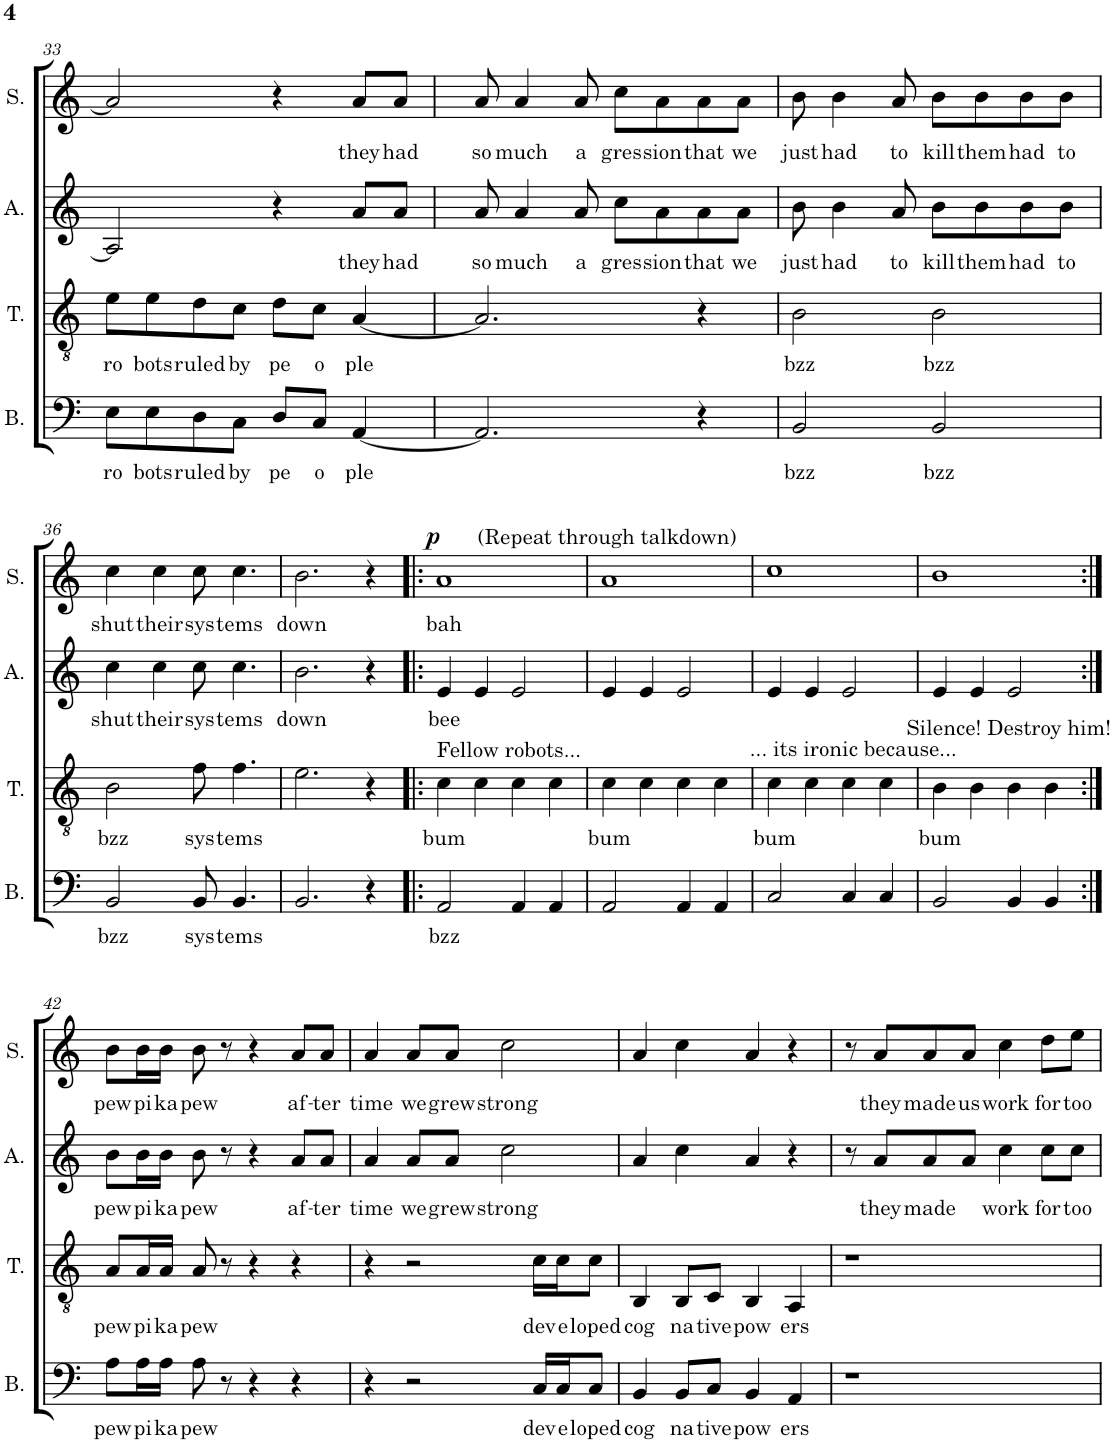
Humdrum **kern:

**kern	**text	**kern	**text	**kern	**text	**kern	**text	**dynam
*part4	*part4	*part3	*part3	*part2	*part2	*part1	*part1	*part1
*staff4	*staff4	*staff3	*staff3	*staff2	*staff2	*staff1	*staff1	*staff1
*I"Bass	*	*I"Tenor	*	*I"Alto	*	*I"Soprano	*	*
*I'B.	*	*I'T.	*	*I'A.	*	*I'S.	*	*
!!LO:PB:g=z
*clefF4	*	*clefGv2	*	*clefG2	*	*clefG2	*	*
*k[]	*	*k[]	*	*k[]	*	*k[]	*	*
*M4/4	*	*M4/4	*	*M4/4	*	*M4/4	*	*
=33	=33	=33	=33	=33	=33	=33	=33	=33
!	!LO:LY:b	!	!LO:LY:b	!	!	!	!	!
8E\L	ro	8e\L	ro	2A/]	.	2a/]	.	.
!	!LO:LY:b	!	!LO:LY:b	!	!	!	!	!
8E\	bots	8e\	bots	.	.	.	.	.
!	!LO:LY:b	!	!LO:LY:b	!	!	!	!	!
8D\	ruled	8d\	ruled	.	.	.	.	.
!	!LO:LY:b	!	!LO:LY:b	!	!	!	!	!
8C\J	by	8c\J	by	.	.	.	.	.
!	!LO:LY:b	!	!LO:LY:b	!	!	!	!	!
8D/L	pe	8d\L	pe	4r	.	4r	.	.
!	!LO:LY:b	!	!LO:LY:b	!	!	!	!	!
8C/J	o	8c\J	o	.	.	.	.	.
!	!LO:LY:b	!	!LO:LY:b	!	!LO:LY:b	!	!LO:LY:b	!
[4AA/	ple	[4A/	ple	8a/L	they	8a/L	they	.
!	!	!	!	!	!LO:LY:b	!	!LO:LY:b	!
.	.	.	.	8a/J	had	8a/J	had	.
=34	=34	=34	=34	=34	=34	=34	=34	=34
!	!	!	!	!	!LO:LY:b	!	!LO:LY:b	!
2.AA/]	.	2.A/]	.	8a/	so	8a/	so	.
!	!	!	!	!	!LO:LY:b	!	!LO:LY:b	!
.	.	.	.	4a/	much	4a/	much	.
!	!	!	!	!	!LO:LY:b	!	!LO:LY:b	!
.	.	.	.	8a/	a	8a/	a	.
!	!	!	!	!	!LO:LY:b	!	!LO:LY:b	!
.	.	.	.	8cc\L	gres	8cc\L	gres	.
!	!	!	!	!	!LO:LY:b	!	!LO:LY:b	!
.	.	.	.	8a\	sion	8a\	sion	.
!	!	!	!	!	!LO:LY:b	!	!LO:LY:b	!
4r	.	4r	.	8a\	that	8a\	that	.
!	!	!	!	!	!LO:LY:b	!	!LO:LY:b	!
.	.	.	.	8a\J	we	8a\J	we	.
=35	=35	=35	=35	=35	=35	=35	=35	=35
!	!LO:LY:b	!	!LO:LY:b	!	!LO:LY:b	!	!LO:LY:b	!
2BB/	bzz	2B\	bzz	8b\	just	8b\	just	.
!	!	!	!	!	!LO:LY:b	!	!LO:LY:b	!
.	.	.	.	4b\	had	4b\	had	.
!	!	!	!	!	!LO:LY:b	!	!LO:LY:b	!
.	.	.	.	8a/	to	8a/	to	.
!	!LO:LY:b	!	!LO:LY:b	!	!LO:LY:b	!	!LO:LY:b	!
2BB/	bzz	2B\	bzz	8b\L	kill	8b\L	kill	.
!	!	!	!	!	!LO:LY:b	!	!LO:LY:b	!
.	.	.	.	8b\	them	8b\	them	.
!	!	!	!	!	!LO:LY:b	!	!LO:LY:b	!
.	.	.	.	8b\	had	8b\	had	.
!	!	!	!	!	!LO:LY:b	!	!LO:LY:b	!
.	.	.	.	8b\J	to	8b\J	to	.
!!LO:LB:g=z
=36	=36	=36	=36	=36	=36	=36	=36	=36
!	!LO:LY:b	!	!LO:LY:b	!	!LO:LY:b	!	!LO:LY:b	!
2BB/	bzz	2B\	bzz	4cc\	shut	4cc\	shut	.
!	!	!	!	!	!LO:LY:b	!	!LO:LY:b	!
.	.	.	.	4cc\	their	4cc\	their	.
!	!LO:LY:b	!	!LO:LY:b	!	!LO:LY:b	!	!LO:LY:b	!
8BB/	sys	8f\	sys	8cc\	sys	8cc\	sys	.
!	!LO:LY:b	!	!LO:LY:b	!	!LO:LY:b	!	!LO:LY:b	!
4.BB/	tems	4.f\	tems	4.cc\	tems	4.cc\	tems	.
=37	=37	=37	=37	=37	=37	=37	=37	=37
!	!	!	!	!	!LO:LY:b	!	!LO:LY:b	!
2.BB/	.	2.e\	.	2.b\	down	2.b\	down	.
4r	.	4r	.	4r	.	4r	.	.
=38!|:	=38!|:	=38!|:	=38!|:	=38!|:	=38!|:	=38!|:	=38!|:	=38!|:
!	!	!	!	!	!	!LO:TX:a:t=(Repeat through talkdown)	!	!
!	!	!LO:TX:a:t=Fellow robots...	!	!	!	!	!	!
!	!LO:LY:b	!	!LO:LY:b	!	!LO:LY:b	!	!LO:LY:b	!LO:DY:a
2AA/	bzz	4c\	bum	4e/	bee	1a	bah	p
.	.	4c\	.	4e/	.	.	.	.
4AA/	.	4c\	.	2e/	.	.	.	.
4AA/	.	4c\	.	.	.	.	.	.
=39	=39	=39	=39	=39	=39	=39	=39	=39
!	!	!	!LO:LY:b	!	!	!	!	!
2AA/	.	4c\	bum	4e/	.	1a	.	.
.	.	4c\	.	4e/	.	.	.	.
4AA/	.	4c\	.	2e/	.	.	.	.
4AA/	.	4c\	.	.	.	.	.	.
=40	=40	=40	=40	=40	=40	=40	=40	=40
!	!	!LO:TX:a:t=... its ironic because...	!	!	!	!	!	!
!	!	!	!LO:LY:b	!	!	!	!	!
2C/	.	4c\	bum	4e/	.	1cc	.	.
.	.	4c\	.	4e/	.	.	.	.
4C/	.	4c\	.	2e/	.	.	.	.
4C/	.	4c\	.	.	.	.	.	.
=41	=41	=41	=41	=41	=41	=41	=41	=41
!	!	!LO:TX:a:t=Silence! Destroy him!	!	!	!	!	!	!
!	!	!	!LO:LY:b	!	!	!	!	!
2BB/	.	4B\	bum	4e/	.	1b	.	.
.	.	4B\	.	4e/	.	.	.	.
4BB/	.	4B\	.	2e/	.	.	.	.
4BB/	.	4B\	.	.	.	.	.	.
!!LO:LB:g=z
=42:|!	=42:|!	=42:|!	=42:|!	=42:|!	=42:|!	=42:|!	=42:|!	=42:|!
!	!LO:LY:b	!	!LO:LY:b	!	!LO:LY:b	!	!LO:LY:b	!
8A\L	pew	8A/L	pew	8b\L	pew	8b\L	pew	.
!	!LO:LY:b	!	!LO:LY:b	!	!LO:LY:b	!	!LO:LY:b	!
16A\L	pi	16A/L	pi	16b\L	pi	16b\L	pi	.
!	!LO:LY:b	!	!LO:LY:b	!	!LO:LY:b	!	!LO:LY:b	!
16A\JJ	ka	16A/JJ	ka	16b\JJ	ka	16b\JJ	ka	.
!	!LO:LY:b	!	!LO:LY:b	!	!LO:LY:b	!	!LO:LY:b	!
8A\	pew	8A/	pew	8b\	pew	8b\	pew	.
8r	.	8r	.	8r	.	8r	.	.
4r	.	4r	.	4r	.	4r	.	.
!	!	!	!	!	!LO:LY:b	!	!LO:LY:b	!
4r	.	4r	.	8a/L	af-	8a/L	af-	.
!	!	!	!	!	!LO:LY:b	!	!LO:LY:b	!
.	.	.	.	8a/J	-ter	8a/J	-ter	.
=43	=43	=43	=43	=43	=43	=43	=43	=43
!	!	!	!	!	!LO:LY:b	!	!LO:LY:b	!
4r	.	4r	.	4a/	time	4a/	time	.
!	!	!	!	!	!LO:LY:b	!	!LO:LY:b	!
2r	.	2r	.	8a/L	we	8a/L	we	.
!	!	!	!	!	!LO:LY:b	!	!LO:LY:b	!
.	.	.	.	8a/J	grew	8a/J	grew	.
!	!	!	!	!	!LO:LY:b	!	!LO:LY:b	!
.	.	.	.	2cc\	strong	2cc\	strong	.
!	!LO:LY:b	!	!LO:LY:b	!	!	!	!	!
16C/LL	dev	16c\LL	dev	.	.	.	.	.
!	!LO:LY:b	!	!LO:LY:b	!	!	!	!	!
16C/J	e	16c\J	e	.	.	.	.	.
!	!LO:LY:b	!	!LO:LY:b	!	!	!	!	!
8C/J	loped	8c\J	loped	.	.	.	.	.
=44	=44	=44	=44	=44	=44	=44	=44	=44
!	!LO:LY:b	!	!LO:LY:b	!	!	!	!	!
4BB/	cog	4BB/	cog	4a/	.	4a/	.	.
!	!LO:LY:b	!	!LO:LY:b	!	!	!	!	!
8BB/L	na	8BB/L	na	4cc\	.	4cc\	.	.
!	!LO:LY:b	!	!LO:LY:b	!	!	!	!	!
8C/J	tive	8C/J	tive	.	.	.	.	.
!	!LO:LY:b	!	!LO:LY:b	!	!	!	!	!
4BB/	pow	4BB/	pow	4a/	.	4a/	.	.
!	!LO:LY:b	!	!LO:LY:b	!	!	!	!	!
4AA/	ers	4AA/	ers	4r	.	4r	.	.
=45	=45	=45	=45	=45	=45	=45	=45	=45
1r	.	1r	.	8r	.	8r	.	.
!	!	!	!	!	!LO:LY:b	!	!LO:LY:b	!
.	.	.	.	8a/L	they	8a/L	they	.
!	!	!	!	!	!LO:LY:b	!	!LO:LY:b	!
.	.	.	.	8a/	made	8a/	made	.
!	!	!	!	!	!	!	!LO:LY:b	!
.	.	.	.	8a/J	.	8a/J	us	.
!	!	!	!	!	!LO:LY:b	!	!LO:LY:b	!
.	.	.	.	4cc\	work	4cc\	work	.
!	!	!	!	!	!LO:LY:b	!	!LO:LY:b	!
.	.	.	.	8cc\L	for	8dd\L	for	.
!	!	!	!	!	!LO:LY:b	!	!LO:LY:b	!
.	.	.	.	8cc\J	too	8ee\J	too	.
=	=	=	=	=	=	=	=	=
*-	*-	*-	*-	*-	*-	*-	*-	*-
